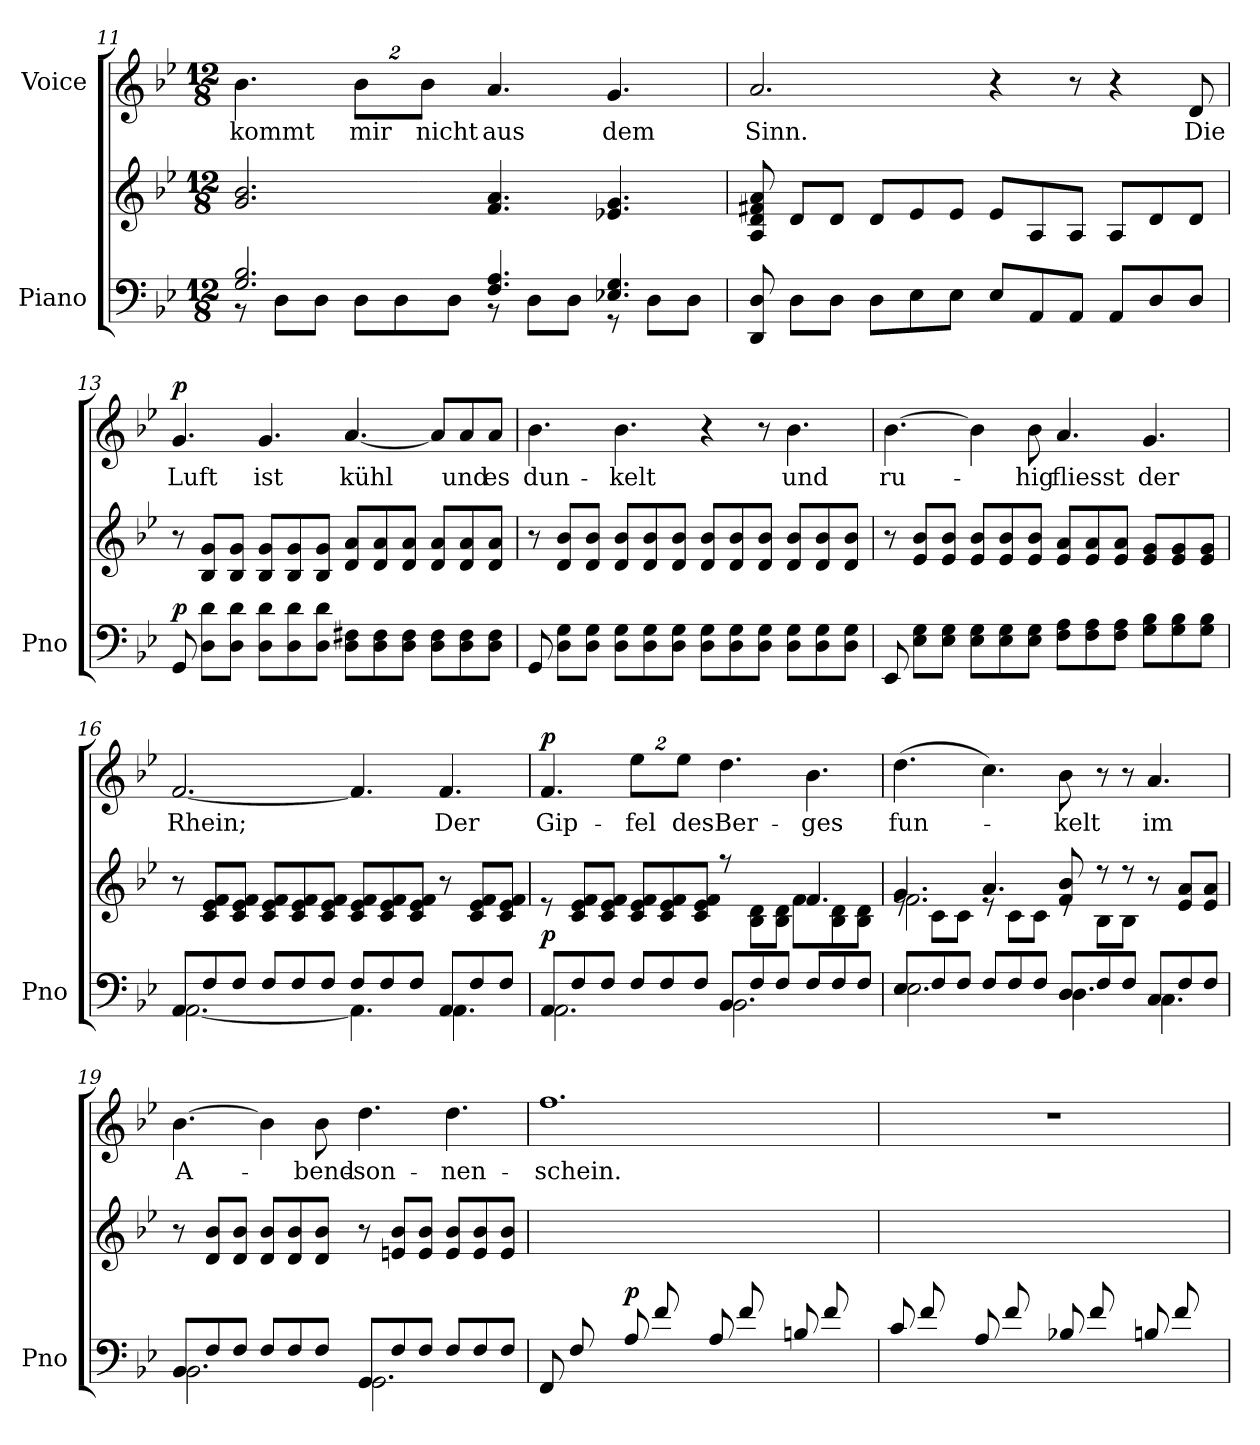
**kern	**kern	**dynam	**kern	**text	**dynam
*part2	*part2	*part2	*part1	*part1	*part1
*staff3	*staff2	*staff2/3	*staff1	*staff1	*staff1
*I"Piano	*	*	*I"Voice	*	*
*I'Pno	*	*	*	*	*
*clefF4	*clefG2	*	*clefG2	*	*
*k[b-e-]	*k[b-e-]	*	*k[b-e-]	*	*
*M12/8	*M12/8	*	*M12/8	*	*
=11	=11	=11	=11	=11	=11
*^	*	*	*	*	*
!	!	!	!	!	!LO:LY:b	!
2.G/ 2.B-/	8r	2.g/ 2.b-/	.	4.b-\	kommt	.
.	8D\L	.	.	.	.	.
.	8D\J	.	.	.	.	.
!	!	!	!	!	!LO:LY:b	!
.	8D\L	.	.	16%3b-\L	mir	.
.	8D\	.	.	.	.	.
!	!	!	!	!	!LO:LY:b	!
.	.	.	.	16%3b-\J	nicht	.
.	8D\J	.	.	.	.	.
!	!	!	!	!	!LO:LY:b	!
4.F/ 4.A/	8r	4.f/ 4.a/	.	4.a/	aus	.
.	8D\L	.	.	.	.	.
.	8D\J	.	.	.	.	.
!	!	!	!	!	!LO:LY:b	!
4.E-X/ 4.G/	8r	4.e-X/ 4.g/	.	4.g/	dem	.
.	8D\L	.	.	.	.	.
.	8D\J	.	.	.	.	.
!!LO:PB:g=z
=12	=12	=12	=12	=12	=12	=12
!	!	!	!	!	!LO:LY:b	!
*v	*v	*	*	*	*	*
8DD/ 8D/	8A/ 8d/ 8f#X/ 8a/	.	2.a/	Sinn.	.
8D\L	8d/L	.	.	.	.
8D\J	8d/J	.	.	.	.
8D\L	8d/L	.	.	.	.
8E-\	8e-/	.	.	.	.
8E-\J	8e-/J	.	.	.	.
8E-/L	8e-/L	.	4r	.	.
8AA/	8A/	.	.	.	.
8AA/J	8A/J	.	8r	.	.
8AA/L	8A/L	.	4r	.	.
8D/	8d/	.	.	.	.
!	!	!	!	!LO:LY:b	!
8D/J	8d/J	.	8d/	Die	.
=13	=13	=13	=13	=13	=13
!	!	!LO:DY:a=2	!	!LO:LY:b	!LO:DY:a
8GG/	8r	p	4.g/	Luft	p
8D\ 8d\L	8B-/ 8g/L	.	.	.	.
8D\ 8d\J	8B-/ 8g/J	.	.	.	.
!	!	!	!	!LO:LY:b	!
8D\ 8d\L	8B-/ 8g/L	.	4.g/	ist	.
8D\ 8d\	8B-/ 8g/	.	.	.	.
8D\ 8d\J	8B-/ 8g/J	.	.	.	.
!	!	!	!	!LO:LY:b	!
8D\ 8F#X\L	8d/ 8a/L	.	[4.a/	kühl	.
8D\ 8F#\	8d/ 8a/	.	.	.	.
8D\ 8F#\J	8d/ 8a/J	.	.	.	.
8D\ 8F#\L	8d/ 8a/L	.	8a/L]	.	.
!	!	!	!	!LO:LY:b	!
8D\ 8F#\	8d/ 8a/	.	8a/	und	.
!	!	!	!	!LO:LY:b	!
8D\ 8F#\J	8d/ 8a/J	.	8a/J	es	.
=14	=14	=14	=14	=14	=14
!	!	!	!	!LO:LY:b	!
8GG/	8r	.	4.b-\	dun-	.
8D\ 8G\L	8d/ 8b-/L	.	.	.	.
8D\ 8G\J	8d/ 8b-/J	.	.	.	.
!	!	!	!	!LO:LY:b	!
8D\ 8G\L	8d/ 8b-/L	.	4.b-\	-kelt	.
8D\ 8G\	8d/ 8b-/	.	.	.	.
8D\ 8G\J	8d/ 8b-/J	.	.	.	.
8D\ 8G\L	8d/ 8b-/L	.	4r	.	.
8D\ 8G\	8d/ 8b-/	.	.	.	.
8D\ 8G\J	8d/ 8b-/J	.	8r	.	.
!	!	!	!	!LO:LY:b	!
8D\ 8G\L	8d/ 8b-/L	.	4.b-\	und	.
8D\ 8G\	8d/ 8b-/	.	.	.	.
8D\ 8G\J	8d/ 8b-/J	.	.	.	.
!!LO:LB:g=z
=15	=15	=15	=15	=15	=15
!	!	!	!	!LO:LY:b	!
8EE-/	8r	.	[4.b-\	ru-	.
8E-\ 8G\L	8e-/ 8b-/L	.	.	.	.
8E-\ 8G\J	8e-/ 8b-/J	.	.	.	.
8E-\ 8G\L	8e-/ 8b-/L	.	4b-\]	.	.
8E-\ 8G\	8e-/ 8b-/	.	.	.	.
!	!	!	!	!LO:LY:b	!
8E-\ 8G\J	8e-/ 8b-/J	.	8b-\	-hig	.
!	!	!	!	!LO:LY:b	!
8F\ 8A\L	8e-/ 8a/L	.	4.a/	fliesst	.
8F\ 8A\	8e-/ 8a/	.	.	.	.
8F\ 8A\J	8e-/ 8a/J	.	.	.	.
!	!	!	!	!LO:LY:b	!
8G\ 8B-\L	8e-/ 8g/L	.	4.g/	der	.
8G\ 8B-\	8e-/ 8g/	.	.	.	.
8G\ 8B-\J	8e-/ 8g/J	.	.	.	.
=16	=16	=16	=16	=16	=16
*^	*	*	*	*	*
!	!	!	!	!	!LO:LY:b	!
8AA/L	[2.AA\	8r	.	[2.f/	Rhein;	.
8F/	.	8c/ 8e-/ 8f/L	.	.	.	.
8F/J	.	8c/ 8e-/ 8f/J	.	.	.	.
8F/L	.	8c/ 8e-/ 8f/L	.	.	.	.
8F/	.	8c/ 8e-/ 8f/	.	.	.	.
8F/J	.	8c/ 8e-/ 8f/J	.	.	.	.
8F/L	4.AA\]	8c/ 8e-/ 8f/L	.	4.f/]	.	.
8F/	.	8c/ 8e-/ 8f/	.	.	.	.
8F/J	.	8c/ 8e-/ 8f/J	.	.	.	.
!LO:N:head=solid	!	!	!	!	!LO:LY:b	!
8AA/L	4.AA\	8r	.	4.f/	Der	.
8F/	.	8c/ 8e-/ 8f/L	.	.	.	.
8F/J	.	8c/ 8e-/ 8f/J	.	.	.	.
!!LO:LB:g=z
=17	=17	=17	=17	=17	=17	=17
*	*	*^	*	*	*	*
!	!	!	!	!LO:DY:a=2	!	!LO:LY:b	!LO:DY:a
8AA/L	2.AA\	8re	2.ryy	p	4.f/	Gip-	p
8F/	.	8c/ 8e-/ 8f/L	.	.	.	.	.
8F/J	.	8c/ 8e-/ 8f/J	.	.	.	.	.
!	!	!	!	!	!	!LO:LY:b	!
8F/L	.	8c/ 8e-/ 8f/L	.	.	16%3ee-\L	fel	.
8F/	.	8c/ 8e-/ 8f/	.	.	.	.	.
!	!	!	!	!	!	!LO:LY:b	!
.	.	.	.	.	16%3ee-\J	des	.
8F/J	.	8c/ 8e-/ 8f/J	.	.	.	.	.
!	!	!	!	!	!	!LO:LY:b	!
8BB-/L	2.BB-\	4.ryy	8rff	.	4.dd\	Ber-	.
8F/	.	.	8B-\ 8d\L	.	.	.	.
8F/J	.	.	8B-\ 8d\J	.	.	.	.
!	!	!	!	!	!	!LO:LY:b	!
8F/L	.	4.f/	8f\L	.	4.b-\	-ges	.
8F/	.	.	8B-\ 8d\	.	.	.	.
8F/J	.	.	8B-\ 8d\J	.	.	.	.
!!LO:LB:g=z
=18	=18	=18	=18	=18	=18	=18	=18
*	*	*	*^	*	*	*	*
!	!	!	!	!	!	!	!LO:LY:b	!
8E-/L	2.E-\	4.g/	2.f\	8re	.	(>4.dd\	fun-	.
8F/	.	.	.	8c\L	.	.	.	.
8F/J	.	.	.	8c\J	.	.	.	.
8F/L	.	4.a/	.	8re	.	4.cc\)	.	.
8F/	.	.	.	8c\L	.	.	.	.
8F/J	.	.	.	8c\J	.	.	.	.
!LO:N:head=solid	!	!	!	!	!	!	!LO:LY:b	!
8D/L	4.D\	8f/ 8b-/	4ryy	8re	.	8b-\	-kelt	.
8F/	.	8r	.	8B-\L	.	8r	.	.
8F/J	.	8r	2ryy	8B-\J	.	8r	.	.
!LO:N:head=solid	!	!	!	!	!	!	!LO:LY:b	!
8C/L	4.C\	8r	.	8ryy	.	4.a/	im	.
8F/	.	8e-/ 8a/L	.	4ryy	.	.	.	.
8F/J	.	8e-/ 8a/J	.	.	.	.	.	.
*	*	*v	*v	*v	*	*	*	*
=19	=19	=19	=19	=19	=19	=19
!	!	!	!	!	!LO:LY:b	!
8BB-/L	2.BB-\	8r	.	[4.b-\	A-	.
8F/	.	8d/ 8b-/L	.	.	.	.
8F/J	.	8d/ 8b-/J	.	.	.	.
8F/L	.	8d/ 8b-/L	.	4b-\]	.	.
8F/	.	8d/ 8b-/	.	.	.	.
!	!	!	!	!	!LO:LY:b	!
8F/J	.	8d/ 8b-/J	.	8b-\	-bend-	.
!	!	!	!	!	!LO:LY:b	!
8GG/L	2.GG\	8r	.	4.dd\	-son-	.
8F/	.	8en/ 8b-/L	.	.	.	.
8F/J	.	8e/ 8b-/J	.	.	.	.
!	!	!	!	!	!LO:LY:b	!
8F/L	.	8e/ 8b-/L	.	4.dd\	-nen-	.
8F/	.	8e/ 8b-/	.	.	.	.
8F/J	.	8e/ 8b-/J	.	.	.	.
*v	*v	*	*	*	*	*
=20	=20	=20	=20	=20	=20
*	*^	*	*	*	*
!	!	!	!	!	!LO:LY:b	!
(>8FF/L	1.ryy	4ryy	.	1.ff	-schein.	.
8F/	.	.	.	.	.	.
8ryy	.	8f\ 8a\J)	.	.	.	.
!	!	!	!LO:DY:a=2	!	!	!
(>8A/L	.	4ryy	p	.	.	.
8f/	.	.	.	.	.	.
8ryy	.	8cc\ 8ff\J)	.	.	.	.
(>8A/L	.	4ryy	.	.	.	.
8f/	.	.	.	.	.	.
8ryy	.	8cc\ 8ff\J)	.	.	.	.
(>8Bn/L	.	4ryy	.	.	.	.
8f/	.	.	.	.	.	.
8ryy	.	8g\ 8dd\ 8gg\J)	.	.	.	.
!!LO:PB:g=z
=21	=21	=21	=21	=21	=21	=21
(>8c/L	1.ryy	4ryy	.	1.r	.	.
8f/	.	.	.	.	.	.
8ryy	.	8g\ 8cc\ 8ee-\J)	.	.	.	.
(>8A/L	.	4ryy	.	.	.	.
8f/	.	.	.	.	.	.
8ryy	.	8cc\ 8ff\J)	.	.	.	.
(>8B-X/L	.	4ryy	.	.	.	.
8f/	.	.	.	.	.	.
8ryy	.	8b-\ 8dd\J)	.	.	.	.
(>8Bn/L	.	4ryy	.	.	.	.
8f/	.	.	.	.	.	.
8ryy	.	8g\ 8dd\ 8gg\J)	.	.	.	.
*	*v	*v	*	*	*	*
=	=	=	=	=	=
*-	*-	*-	*-	*-	*-
